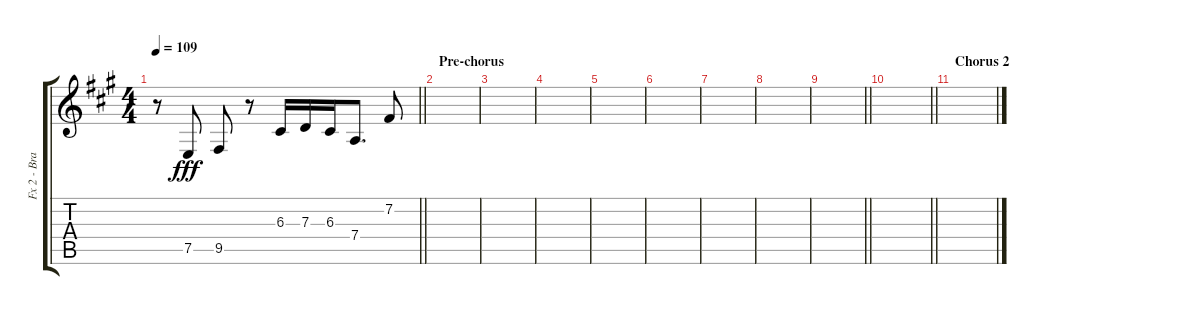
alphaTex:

\track ("Fx 2 - Brass" "Fx 2 - Bra") {instrument brasssection}
\staff {score tabs}
\tuning (E4 B3 G3 D3 A2 E2) {hide}
\ts (4 4)
\tempo 109
\clef g2
\barLineRight lightlight
\ks f#minor
r.8{dy fff} 7.5.8 9.5.8 r.8 6.3.16 7.3.16 6.3.16 7.4.8{d} 7.2.8 |
\section ("" "Pre-chorus")
|
|
|
|
|
|
|
\barLineRight lightlight
|
\section ("" "")
\barLineRight lightlight
|
\section ("" "Chorus 2")
